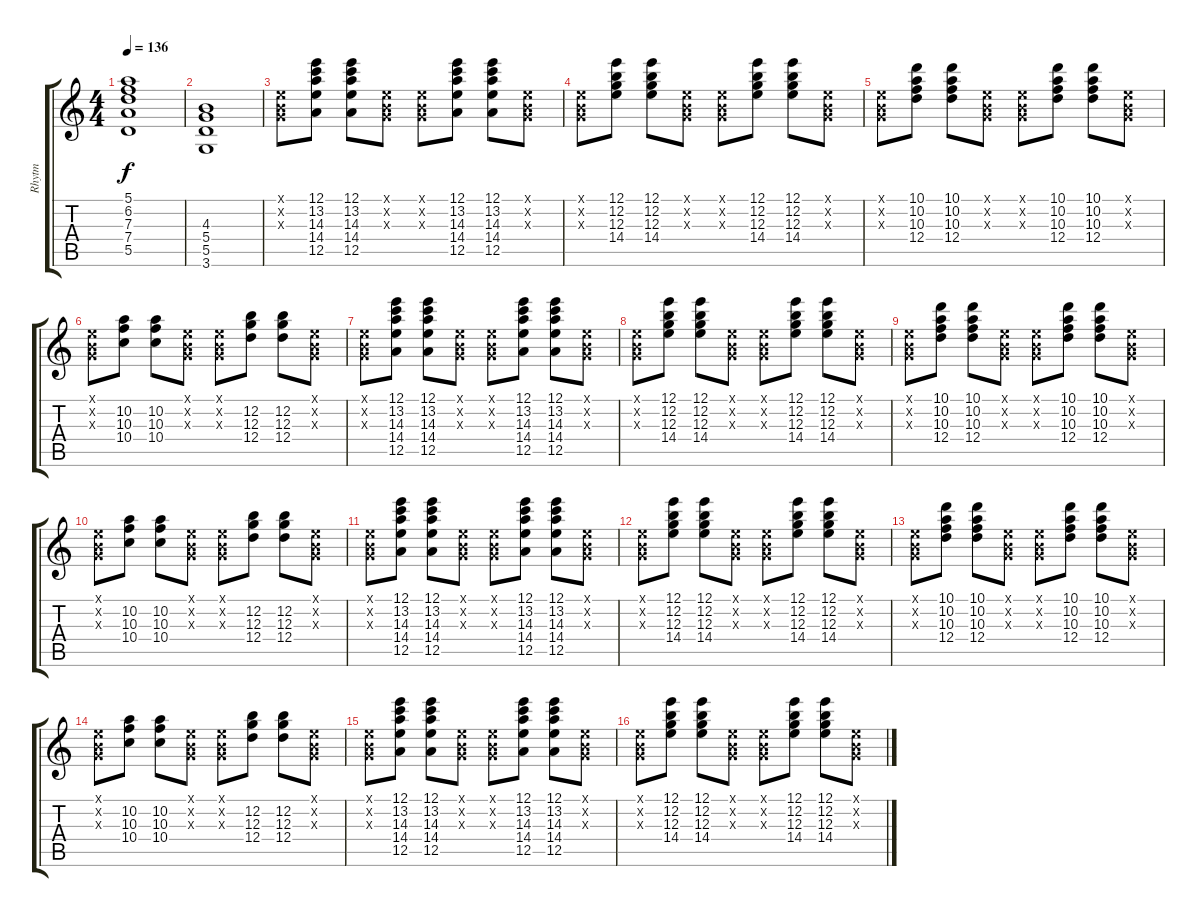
\track ("Rhytm" "Rhytm") {instrument overdrivenguitar}
\staff {score tabs}
\tuning (E4 B3 G3 D3 A2 E2) {hide}
\ts (4 4)
\tempo 136
\clef g2
\ks c
(5.1 6.2 7.3 7.4 5.5).1{dy f} |
(4.3 5.4 5.5 3.6).1 |
(0.1{x} 0.2{x} 0.3{x}).8{volume 9} (12.1 13.2 14.3 14.4 12.5).8 (12.1 13.2 14.3 14.4 12.5).8 (0.1{x} 0.2{x} 0.3{x}).8 (0.1{x} 0.2{x} 0.3{x}).8 (12.1 13.2 14.3 14.4 12.5).8 (12.1 13.2 14.3 14.4 12.5).8 (0.1{x} 0.2{x} 0.3{x}).8 |
(0.1{x} 0.2{x} 0.3{x}).8 (12.1 12.2 12.3 14.4).8 (12.1 12.2 12.3 14.4).8 (0.1{x} 0.2{x} 0.3{x}).8 (0.1{x} 0.2{x} 0.3{x}).8 (12.1 12.2 12.3 14.4).8 (12.1 12.2 12.3 14.4).8 (0.1{x} 0.2{x} 0.3{x}).8 |
(0.1{x} 0.2{x} 0.3{x}).8 (10.1 10.2 10.3 12.4).8 (10.1 10.2 10.3 12.4).8 (0.1{x} 0.2{x} 0.3{x}).8 (0.1{x} 0.2{x} 0.3{x}).8 (10.1 10.2 10.3 12.4).8 (10.1 10.2 10.3 12.4).8 (0.1{x} 0.2{x} 0.3{x}).8 |
(0.1{x} 0.2{x} 0.3{x}).8 (10.2 10.3 10.4).8 (10.2 10.3 10.4).8 (0.1{x} 0.2{x} 0.3{x}).8 (0.1{x} 0.2{x} 0.3{x}).8 (12.2 12.3 12.4).8 (12.2 12.3 12.4).8 (0.1{x} 0.2{x} 0.3{x}).8 |
(0.1{x} 0.2{x} 0.3{x}).8 (12.1 13.2 14.3 14.4 12.5).8 (12.1 13.2 14.3 14.4 12.5).8 (0.1{x} 0.2{x} 0.3{x}).8 (0.1{x} 0.2{x} 0.3{x}).8 (12.1 13.2 14.3 14.4 12.5).8 (12.1 13.2 14.3 14.4 12.5).8 (0.1{x} 0.2{x} 0.3{x}).8 |
(0.1{x} 0.2{x} 0.3{x}).8 (12.1 12.2 12.3 14.4).8 (12.1 12.2 12.3 14.4).8 (0.1{x} 0.2{x} 0.3{x}).8 (0.1{x} 0.2{x} 0.3{x}).8 (12.1 12.2 12.3 14.4).8 (12.1 12.2 12.3 14.4).8 (0.1{x} 0.2{x} 0.3{x}).8 |
(0.1{x} 0.2{x} 0.3{x}).8 (10.1 10.2 10.3 12.4).8 (10.1 10.2 10.3 12.4).8 (0.1{x} 0.2{x} 0.3{x}).8 (0.1{x} 0.2{x} 0.3{x}).8 (10.1 10.2 10.3 12.4).8 (10.1 10.2 10.3 12.4).8 (0.1{x} 0.2{x} 0.3{x}).8 |
(0.1{x} 0.2{x} 0.3{x}).8 (10.2 10.3 10.4).8 (10.2 10.3 10.4).8 (0.1{x} 0.2{x} 0.3{x}).8 (0.1{x} 0.2{x} 0.3{x}).8 (12.2 12.3 12.4).8 (12.2 12.3 12.4).8 (0.1{x} 0.2{x} 0.3{x}).8 |
(0.1{x} 0.2{x} 0.3{x}).8 (12.1 13.2 14.3 14.4 12.5).8 (12.1 13.2 14.3 14.4 12.5).8 (0.1{x} 0.2{x} 0.3{x}).8 (0.1{x} 0.2{x} 0.3{x}).8 (12.1 13.2 14.3 14.4 12.5).8 (12.1 13.2 14.3 14.4 12.5).8 (0.1{x} 0.2{x} 0.3{x}).8 |
(0.1{x} 0.2{x} 0.3{x}).8 (12.1 12.2 12.3 14.4).8 (12.1 12.2 12.3 14.4).8 (0.1{x} 0.2{x} 0.3{x}).8 (0.1{x} 0.2{x} 0.3{x}).8 (12.1 12.2 12.3 14.4).8 (12.1 12.2 12.3 14.4).8 (0.1{x} 0.2{x} 0.3{x}).8 |
(0.1{x} 0.2{x} 0.3{x}).8 (10.1 10.2 10.3 12.4).8 (10.1 10.2 10.3 12.4).8 (0.1{x} 0.2{x} 0.3{x}).8 (0.1{x} 0.2{x} 0.3{x}).8 (10.1 10.2 10.3 12.4).8 (10.1 10.2 10.3 12.4).8 (0.1{x} 0.2{x} 0.3{x}).8 |
(0.1{x} 0.2{x} 0.3{x}).8 (10.2 10.3 10.4).8 (10.2 10.3 10.4).8 (0.1{x} 0.2{x} 0.3{x}).8 (0.1{x} 0.2{x} 0.3{x}).8 (12.2 12.3 12.4).8 (12.2 12.3 12.4).8 (0.1{x} 0.2{x} 0.3{x}).8 |
(0.1{x} 0.2{x} 0.3{x}).8 (12.1 13.2 14.3 14.4 12.5).8 (12.1 13.2 14.3 14.4 12.5).8 (0.1{x} 0.2{x} 0.3{x}).8 (0.1{x} 0.2{x} 0.3{x}).8 (12.1 13.2 14.3 14.4 12.5).8 (12.1 13.2 14.3 14.4 12.5).8 (0.1{x} 0.2{x} 0.3{x}).8 |
(0.1{x} 0.2{x} 0.3{x}).8 (12.1 12.2 12.3 14.4).8 (12.1 12.2 12.3 14.4).8 (0.1{x} 0.2{x} 0.3{x}).8 (0.1{x} 0.2{x} 0.3{x}).8 (12.1 12.2 12.3 14.4).8 (12.1 12.2 12.3 14.4).8 (0.1{x} 0.2{x} 0.3{x}).8
